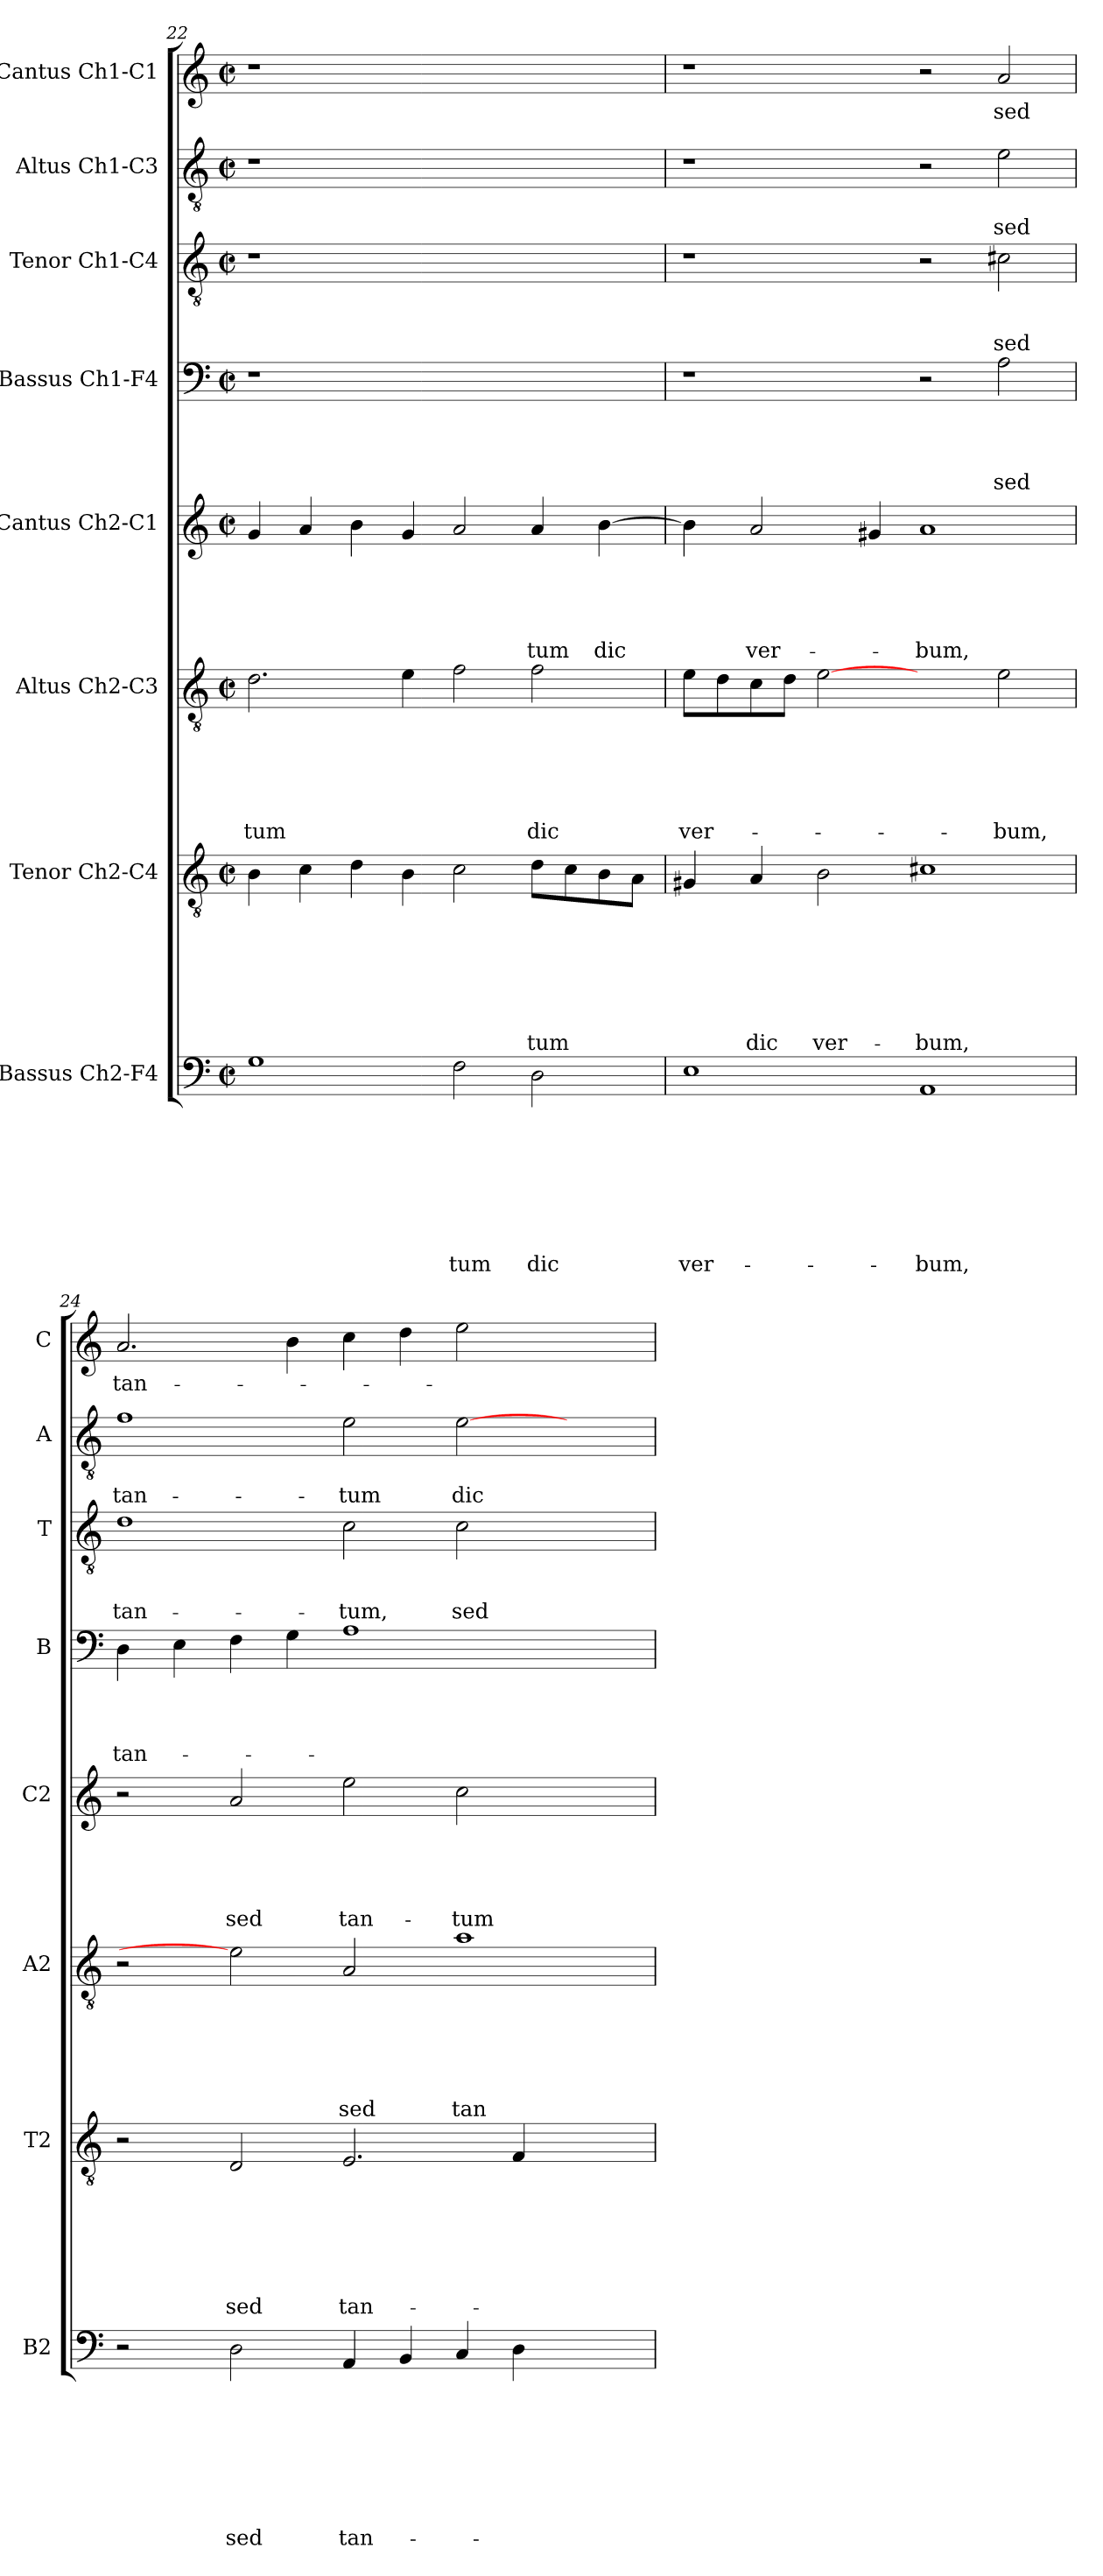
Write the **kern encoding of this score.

**kern	**text	**text	**text	**text	**text	**text	**text	**text	**kern	**text	**text	**text	**text	**text	**text	**text	**kern	**text	**text	**text	**text	**text	**text	**kern	**text	**text	**text	**text	**text	**kern	**text	**text	**text	**text	**kern	**text	**text	**text	**kern	**text	**text	**kern	**text
*part8	*part8	*part8	*part8	*part8	*part8	*part8	*part8	*part8	*part7	*part7	*part7	*part7	*part7	*part7	*part7	*part7	*part6	*part6	*part6	*part6	*part6	*part6	*part6	*part5	*part5	*part5	*part5	*part5	*part5	*part4	*part4	*part4	*part4	*part4	*part3	*part3	*part3	*part3	*part2	*part2	*part2	*part1	*part1
*staff8	*staff8	*staff8	*staff8	*staff8	*staff8	*staff8	*staff8	*staff8	*staff7	*staff7	*staff7	*staff7	*staff7	*staff7	*staff7	*staff7	*staff6	*staff6	*staff6	*staff6	*staff6	*staff6	*staff6	*staff5	*staff5	*staff5	*staff5	*staff5	*staff5	*staff4	*staff4	*staff4	*staff4	*staff4	*staff3	*staff3	*staff3	*staff3	*staff2	*staff2	*staff2	*staff1	*staff1
*I"Bassus Ch2-F4	*	*	*	*	*	*	*	*	*I"Tenor Ch2-C4	*	*	*	*	*	*	*	*I"Altus Ch2-C3	*	*	*	*	*	*	*I"Cantus Ch2-C1	*	*	*	*	*	*I"Bassus Ch1-F4	*	*	*	*	*I"Tenor Ch1-C4	*	*	*	*I"Altus Ch1-C3	*	*	*I"Cantus Ch1-C1	*
*I'B2	*	*	*	*	*	*	*	*	*I'T2	*	*	*	*	*	*	*	*I'A2	*	*	*	*	*	*	*I'C2	*	*	*	*	*	*I'B	*	*	*	*	*I'T	*	*	*	*I'A	*	*	*I'C	*
*clefF4	*	*	*	*	*	*	*	*	*clefGv2	*	*	*	*	*	*	*	*clefGv2	*	*	*	*	*	*	*clefG2	*	*	*	*	*	*clefF4	*	*	*	*	*clefGv2	*	*	*	*clefGv2	*	*	*clefG2	*
*k[]	*	*	*	*	*	*	*	*	*k[]	*	*	*	*	*	*	*	*k[]	*	*	*	*	*	*	*k[]	*	*	*	*	*	*k[]	*	*	*	*	*k[]	*	*	*	*k[]	*	*	*k[]	*
*C:	*	*	*	*	*	*	*	*	*C:	*	*	*	*	*	*	*	*C:	*	*	*	*	*	*	*C:	*	*	*	*	*	*C:	*	*	*	*	*C:	*	*	*	*C:	*	*	*C:	*
*M2/2	*	*	*	*	*	*	*	*	*M2/2	*	*	*	*	*	*	*	*M2/2	*	*	*	*	*	*	*M2/2	*	*	*	*	*	*M2/2	*	*	*	*	*M2/2	*	*	*	*M2/2	*	*	*M2/2	*
*met(c|)	*	*	*	*	*	*	*	*	*met(c|)	*	*	*	*	*	*	*	*met(c|)	*	*	*	*	*	*	*met(c|)	*	*	*	*	*	*met(c|)	*	*	*	*	*met(c|)	*	*	*	*met(c|)	*	*	*met(c|)	*
=22	=22	=22	=22	=22	=22	=22	=22	=22	=22	=22	=22	=22	=22	=22	=22	=22	=22	=22	=22	=22	=22	=22	=22	=22	=22	=22	=22	=22	=22	=22	=22	=22	=22	=22	=22	=22	=22	=22	=22	=22	=22	=22	=22
!	!	!	!	!	!	!	!	!	!	!	!	!	!	!	!	!	!	!	!	!	!	!	!LO:LY:b	!	!	!	!	!	!	!	!	!	!	!	!	!	!	!	!	!	!	!	!
1G	.	.	.	.	.	.	.	.	4B\	.	.	.	.	.	.	.	2.d\	.	.	.	.	.	-tum	4g/	.	.	.	.	.	1r	.	.	.	.	1r	.	.	.	1r	.	.	1r	.
.	.	.	.	.	.	.	.	.	4c\	.	.	.	.	.	.	.	.	.	.	.	.	.	.	4a/	.	.	.	.	.	.	.	.	.	.	.	.	.	.	.	.	.	.	.
.	.	.	.	.	.	.	.	.	4d\	.	.	.	.	.	.	.	.	.	.	.	.	.	.	4b\	.	.	.	.	.	.	.	.	.	.	.	.	.	.	.	.	.	.	.
.	.	.	.	.	.	.	.	.	4B\	.	.	.	.	.	.	.	4e\	.	.	.	.	.	.	4g/	.	.	.	.	.	.	.	.	.	.	.	.	.	.	.	.	.	.	.
!	!	!	!	!	!	!	!	!LO:LY:b	!	!	!	!	!	!	!	!	!	!	!	!	!	!	!	!	!	!	!	!	!	!	!	!	!	!	!	!	!	!	!	!	!	!	!
2F\	.	.	.	.	.	.	.	-tum	2c\	.	.	.	.	.	.	.	2f\	.	.	.	.	.	.	2a/	.	.	.	.	.	1ryy	.	.	.	.	1ryy	.	.	.	1ryy	.	.	1ryy	.
!	!	!	!	!	!	!	!	!LO:LY:b	!	!	!	!	!	!	!	!LO:LY:b	!	!	!	!	!	!	!LO:LY:b	!	!	!	!	!	!LO:LY:b	!	!	!	!	!	!	!	!	!	!	!	!	!	!
2D\	.	.	.	.	.	.	.	dic	8d\L	.	.	.	.	.	.	-tum	2f\	.	.	.	.	.	dic	4a/	.	.	.	.	-tum	.	.	.	.	.	.	.	.	.	.	.	.	.	.
.	.	.	.	.	.	.	.	.	8c\	.	.	.	.	.	.	.	.	.	.	.	.	.	.	.	.	.	.	.	.	.	.	.	.	.	.	.	.	.	.	.	.	.	.
!	!	!	!	!	!	!	!	!	!	!	!	!	!	!	!	!	!	!	!	!	!	!	!	!	!	!	!	!	!LO:LY:b	!	!	!	!	!	!	!	!	!	!	!	!	!	!
.	.	.	.	.	.	.	.	.	8B\	.	.	.	.	.	.	.	.	.	.	.	.	.	.	[4b\	.	.	.	.	dic	.	.	.	.	.	.	.	.	.	.	.	.	.	.
.	.	.	.	.	.	.	.	.	8A\J	.	.	.	.	.	.	.	.	.	.	.	.	.	.	.	.	.	.	.	.	.	.	.	.	.	.	.	.	.	.	.	.	.	.
=23	=23	=23	=23	=23	=23	=23	=23	=23	=23	=23	=23	=23	=23	=23	=23	=23	=23	=23	=23	=23	=23	=23	=23	=23	=23	=23	=23	=23	=23	=23	=23	=23	=23	=23	=23	=23	=23	=23	=23	=23	=23	=23	=23
!	!	!	!	!	!	!	!	!LO:LY:b	!	!	!	!	!	!	!	!	!	!	!	!	!	!	!LO:LY:b	!	!	!	!	!	!	!	!	!	!	!	!	!	!	!	!	!	!	!	!
1E	.	.	.	.	.	.	.	ver-	4G#X/	.	.	.	.	.	.	.	8e\L	.	.	.	.	.	ver-	4b\]	.	.	.	.	.	1r	.	.	.	.	1r	.	.	.	1r	.	.	1r	.
.	.	.	.	.	.	.	.	.	.	.	.	.	.	.	.	.	8d\	.	.	.	.	.	.	.	.	.	.	.	.	.	.	.	.	.	.	.	.	.	.	.	.	.	.
!	!	!	!	!	!	!	!	!	!	!	!	!	!	!	!	!LO:LY:b	!	!	!	!	!	!	!	!	!	!	!	!	!LO:LY:b	!	!	!	!	!	!	!	!	!	!	!	!	!	!
.	.	.	.	.	.	.	.	.	4A/	.	.	.	.	.	.	dic	8c\	.	.	.	.	.	.	2a/	.	.	.	.	ver-	.	.	.	.	.	.	.	.	.	.	.	.	.	.
.	.	.	.	.	.	.	.	.	.	.	.	.	.	.	.	.	8d\J	.	.	.	.	.	.	.	.	.	.	.	.	.	.	.	.	.	.	.	.	.	.	.	.	.	.
!	!	!	!	!	!	!	!	!	!	!	!	!	!	!	!	!LO:LY:b	!	!	!	!	!	!	!	!	!	!	!	!	!	!	!	!	!	!	!	!	!	!	!	!	!	!	!
.	.	.	.	.	.	.	.	.	2B\	.	.	.	.	.	.	ver-	[2e	.	.	.	.	.	.	.	.	.	.	.	.	.	.	.	.	.	.	.	.	.	.	.	.	.	.
.	.	.	.	.	.	.	.	.	.	.	.	.	.	.	.	.	.	.	.	.	.	.	.	4g#X/	.	.	.	.	.	.	.	.	.	.	.	.	.	.	.	.	.	.	.
!	!	!	!	!	!	!	!	!LO:LY:b	!	!	!	!	!	!	!	!LO:LY:b	!	!	!	!	!	!	!	!	!	!	!	!	!LO:LY:b	!	!	!	!	!	!	!	!	!	!	!	!	!	!
1AA	.	.	.	.	.	.	.	-bum,	1c#X	.	.	.	.	.	.	-bum,	2ryy	.	.	.	.	.	.	1a	.	.	.	.	-bum,	2r	.	.	.	.	2r	.	.	.	2r	.	.	2r	.
!	!	!	!	!	!	!	!	!	!	!	!	!	!	!	!	!	!	!	!	!	!	!	!LO:LY:b	!	!	!	!	!	!	!	!	!	!	!LO:LY:b	!	!	!	!LO:LY:b	!	!	!LO:LY:b	!	!LO:LY:b
.	.	.	.	.	.	.	.	.	.	.	.	.	.	.	.	.	2e\	.	.	.	.	.	-bum,	.	.	.	.	.	.	2A\	.	.	.	sed	2c#X\	.	.	sed	2e\	.	sed	2a/	sed
!!LO:LB:g=z
=24	=24	=24	=24	=24	=24	=24	=24	=24	=24	=24	=24	=24	=24	=24	=24	=24	=24	=24	=24	=24	=24	=24	=24	=24	=24	=24	=24	=24	=24	=24	=24	=24	=24	=24	=24	=24	=24	=24	=24	=24	=24	=24	=24
!	!	!	!	!	!	!	!	!	!	!	!	!	!	!	!	!	!	!	!	!	!	!	!	!	!	!	!	!	!	!	!	!	!	!LO:LY:b	!	!	!	!LO:LY:b	!	!	!LO:LY:b	!	!LO:LY:b
2r	.	.	.	.	.	.	.	.	2r	.	.	.	.	.	.	.	2r	.	.	.	.	.	.	2r	.	.	.	.	.	4D\	.	.	.	tan-	1d	.	.	tan-	1f	.	tan-	2.a/	tan-
.	.	.	.	.	.	.	.	.	.	.	.	.	.	.	.	.	.	.	.	.	.	.	.	.	.	.	.	.	.	4E\	.	.	.	.	.	.	.	.	.	.	.	.	.
!	!	!	!	!	!	!	!	!LO:LY:b	!	!	!	!	!	!	!	!LO:LY:b	!	!	!	!	!	!	!	!	!	!	!	!	!LO:LY:b	!	!	!	!	!	!	!	!	!	!	!	!	!	!
2D\	.	.	.	.	.	.	.	sed	2D/	.	.	.	.	.	.	sed	2e]	.	.	.	.	.	.	2a/	.	.	.	.	sed	4F\	.	.	.	.	.	.	.	.	.	.	.	.	.
.	.	.	.	.	.	.	.	.	.	.	.	.	.	.	.	.	.	.	.	.	.	.	.	.	.	.	.	.	.	4G\	.	.	.	.	.	.	.	.	.	.	.	4b\	.
!	!	!	!	!	!	!	!	!LO:LY:b	!	!	!	!	!	!	!	!LO:LY:b	!	!	!	!	!	!	!LO:LY:b	!	!	!	!	!	!LO:LY:b	!	!	!	!	!	!	!	!	!LO:LY:b	!	!	!LO:LY:b	!	!
4AA/	.	.	.	.	.	.	.	tan-	2.E/	.	.	.	.	.	.	tan-	2A/	.	.	.	.	.	sed	2ee\	.	.	.	.	tan-	1A	.	.	.	.	2c\	.	.	-tum,	2e\	.	-tum	4cc\	.
4BB/	.	.	.	.	.	.	.	.	.	.	.	.	.	.	.	.	.	.	.	.	.	.	.	.	.	.	.	.	.	.	.	.	.	.	.	.	.	.	.	.	.	4dd\	.
!	!	!	!	!	!	!	!	!	!	!	!	!	!	!	!	!	!	!	!	!	!	!	!LO:LY:b	!	!	!	!	!	!LO:LY:b	!	!	!	!	!	!	!	!	!LO:LY:b	!	!	!LO:LY:b	!	!
4C/	.	.	.	.	.	.	.	.	.	.	.	.	.	.	.	.	1a	.	.	.	.	.	tan-	2cc\	.	.	.	.	-tum	.	.	.	.	.	2c\	.	.	sed	[2e\	.	dic	2ee\	.
4D\	.	.	.	.	.	.	.	.	4F/	.	.	.	.	.	.	.	.	.	.	.	.	.	.	.	.	.	.	.	.	.	.	.	.	.	.	.	.	.	.	.	.	.	.
2ryy	.	.	.	.	.	.	.	.	2ryy	.	.	.	.	.	.	.	.	.	.	.	.	.	.	2ryy	.	.	.	.	.	2ryy	.	.	.	.	2ryy	.	.	.	2ryy	.	.	2ryy	.
=	=	=	=	=	=	=	=	=	=	=	=	=	=	=	=	=	=	=	=	=	=	=	=	=	=	=	=	=	=	=	=	=	=	=	=	=	=	=	=	=	=	=	=
*-	*-	*-	*-	*-	*-	*-	*-	*-	*-	*-	*-	*-	*-	*-	*-	*-	*-	*-	*-	*-	*-	*-	*-	*-	*-	*-	*-	*-	*-	*-	*-	*-	*-	*-	*-	*-	*-	*-	*-	*-	*-	*-	*-
